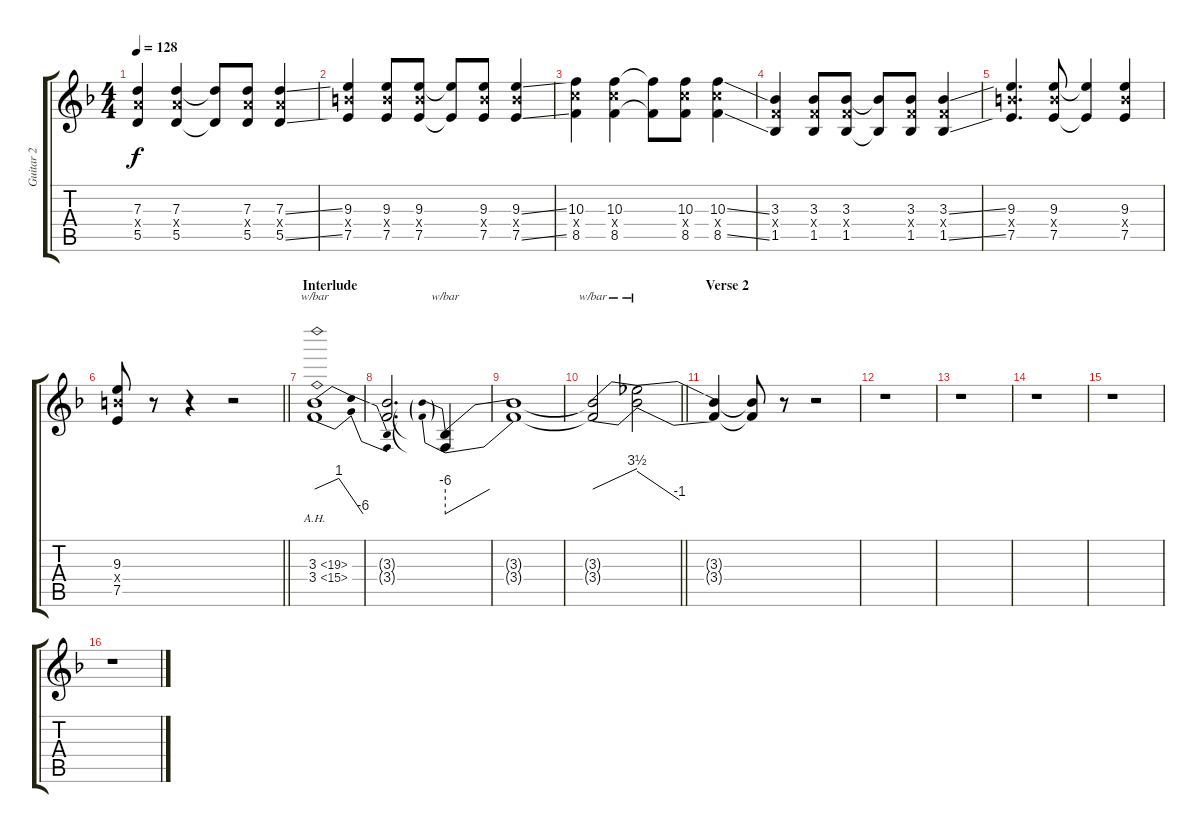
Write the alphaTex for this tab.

\track ("Guitar 2" "Guitar 2") {instrument distortionguitar}
\staff {score tabs}
\tuning (E4 B3 G3 D3 A2 D2) {hide}
\ts (4 4)
\tempo 128
\clef g2
\ks dminor
(7.3 7.4{x} 5.5).4{dy f} (7.3 7.4{x} 5.5).4 (7.3{t} 5.5{t}).8 (7.3 7.4{x} 5.5).8 (7.3{ss} 7.4{x} 5.5{ss}).4 |
(9.3 9.4{x} 7.5).4 (9.3 9.4{x} 7.5).8 (9.3 9.4{x} 7.5).8 (9.3{t} 7.5{t}).8 (9.3 9.4{x} 7.5).8 (9.3{ss} 9.4{x} 7.5{ss}).4 |
(10.3 10.4{x} 8.5).4 (10.3 10.4{x} 8.5).4 (10.3{t} 8.5{t}).8 (10.3 10.4{x} 8.5).8 (10.3{ss} 10.4{x} 8.5{ss}).4 |
(3.3 3.4{x} 1.5).4 (3.3 3.4{x} 1.5).8 (3.3 3.4{x} 1.5).8 (3.3{t} 1.5{t}).8 (3.3 3.4{x} 1.5).8 (3.3{ss} 3.4{x} 1.5{ss}).4 |
(9.3 9.4{x} 7.5).4{d} (9.3 9.4{x} 7.5).8 (9.3{t} 7.5{t}).4 (9.3 9.4{x} 7.5).4 |
\barLineRight lightlight
(9.3 9.4{x} 7.5).8 r.8 r.4 r.2 |
\section ("" "Interlude")
(3.3{ah 16} 3.4{ah 12}).1{tbe (dip default 0 0 5 4 60 -24)} |
(3.3{t} 3.4{t}).2{d} (3.3{t} 3.4{t}).4{tbe (predivedive default 0 -24 60 0)} |
(3.3{t} 3.4{t}).1 |
\barLineRight lightlight
(3.3{t} 3.4{t}).2{tbe (dive default 0 0 60 14)} (3.3{t} 3.4{t}).2{tbe (dive default 0 10 60 -4)} |
\section ("" "Verse 2")
(3.3{t} 3.4{t}).4 (3.3{t} 3.4{t}).8 r.8 r.2 |
r.1 |
r.1 |
r.1 |
r.1 |
r.1
